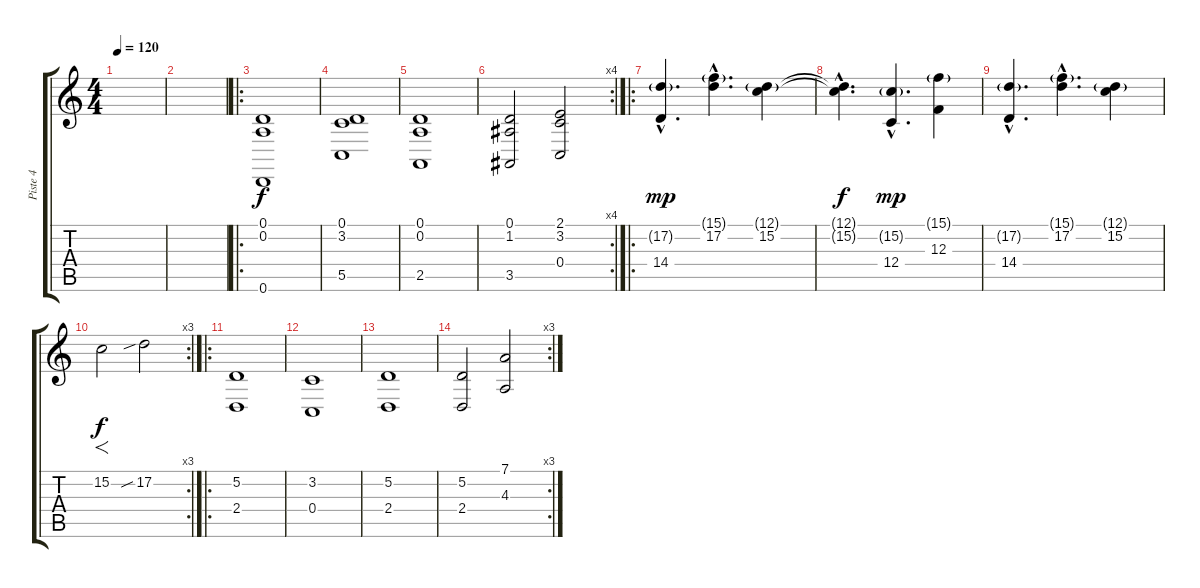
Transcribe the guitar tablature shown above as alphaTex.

\track ("Piste 4" "Piste 4") {instrument cello}
\staff {score tabs}
\tuning (D4 A3 F3 C3 G2 D2) {hide}
\ts (4 4)
\tempo 120
\clef g2
\ks c
|
|
\ro
(0.1 0.2 0.6).1{volume 7} |
(0.1 3.2 5.5).1 |
(0.1 0.2 2.5).1 |
\rc 4
(0.1 1.2 3.5).2 (2.1 3.2 0.4).2 |
\ro
(17.2{g hac} 14.4{hac}).4{d dy mp} (15.1{g hac} 17.2{hac}).4{d} (12.1{g} 15.2).4 |
(12.1{hac t} 15.2{hac t}).4{d dy f} (15.2{g hac} 12.4{hac}).4{d dy mp} (15.1{g} 12.3).4 |
(17.2{g hac} 14.4{hac}).4{d} (15.1{g hac} 17.2{hac}).4{d} (12.1{g} 15.2).4 |
\rc 3
15.2.2{f dy f} 17.2{sib}.2 |
\ro
(5.2 2.4).1 |
(3.2 0.4).1 |
(5.2 2.4).1 |
\rc 3
(5.2 2.4).2 (7.1 4.3).2
